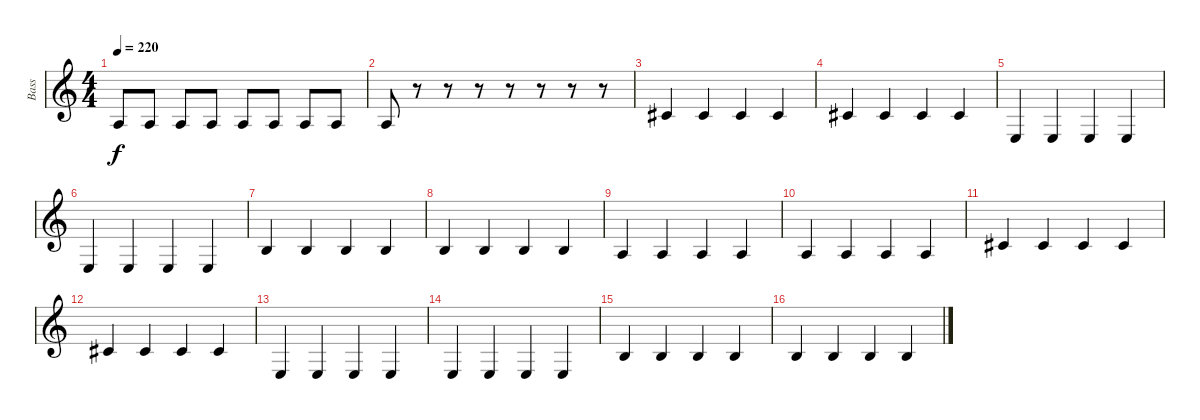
\track ("Bass" "Bass") {instrument electricbasspick}
\staff {score}
\tuning (Eb4 Bb3 Gb3 Db3 Ab2 Eb2) {hide}
\ts (4 4)
\tempo 220
\clef g2
\ks c
6.6.8{dy f} 6.6.8 6.6.8 6.6.8 6.6.8 6.6.8 6.6.8 6.6.8 |
6.6.8 r.8 r.8 r.8 r.8 r.8 r.8 r.8 |
5.5.4 5.5.4 5.5.4 5.5.4 |
5.5.4 5.5.4 5.5.4 5.5.4 |
1.6.4 1.6.4 1.6.4 1.6.4 |
1.6.4 1.6.4 1.6.4 1.6.4 |
3.5.4 3.5.4 3.5.4 3.5.4 |
3.5.4 3.5.4 3.5.4 3.5.4 |
6.6.4 6.6.4 6.6.4 6.6.4 |
6.6.4 6.6.4 6.6.4 6.6.4 |
5.5.4 5.5.4 5.5.4 5.5.4 |
5.5.4 5.5.4 5.5.4 5.5.4 |
1.6.4 1.6.4 1.6.4 1.6.4 |
1.6.4 1.6.4 1.6.4 1.6.4 |
3.5.4 3.5.4 3.5.4 3.5.4 |
3.5.4 3.5.4 3.5.4 3.5.4
